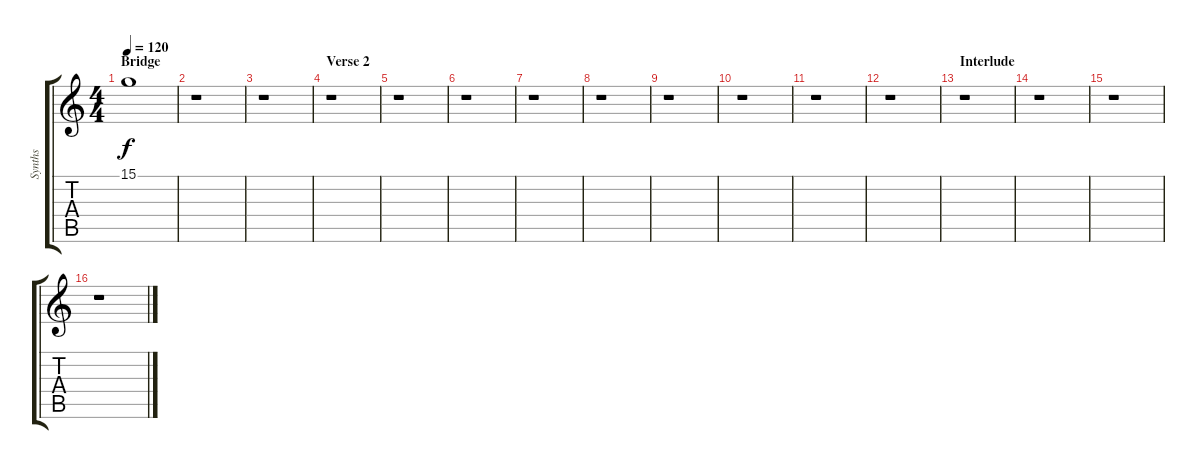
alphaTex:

\track ("Synths" "Synths") {instrument synthstrings2}
\staff {score tabs}
\tuning (E4 B3 G3 D3 A2 E2) {hide}
\ts (4 4)
\section ("" "Bridge")
\tempo 120
\clef g2
\ks c
15.1{t}.1{dy f} |
r.1 |
r.1 |
\section ("" "Verse 2")
r.1 |
r.1 |
r.1 |
r.1 |
r.1 |
r.1 |
r.1 |
r.1 |
r.1 |
\section ("" "Interlude")
r.1 |
r.1 |
r.1 |
r.1
